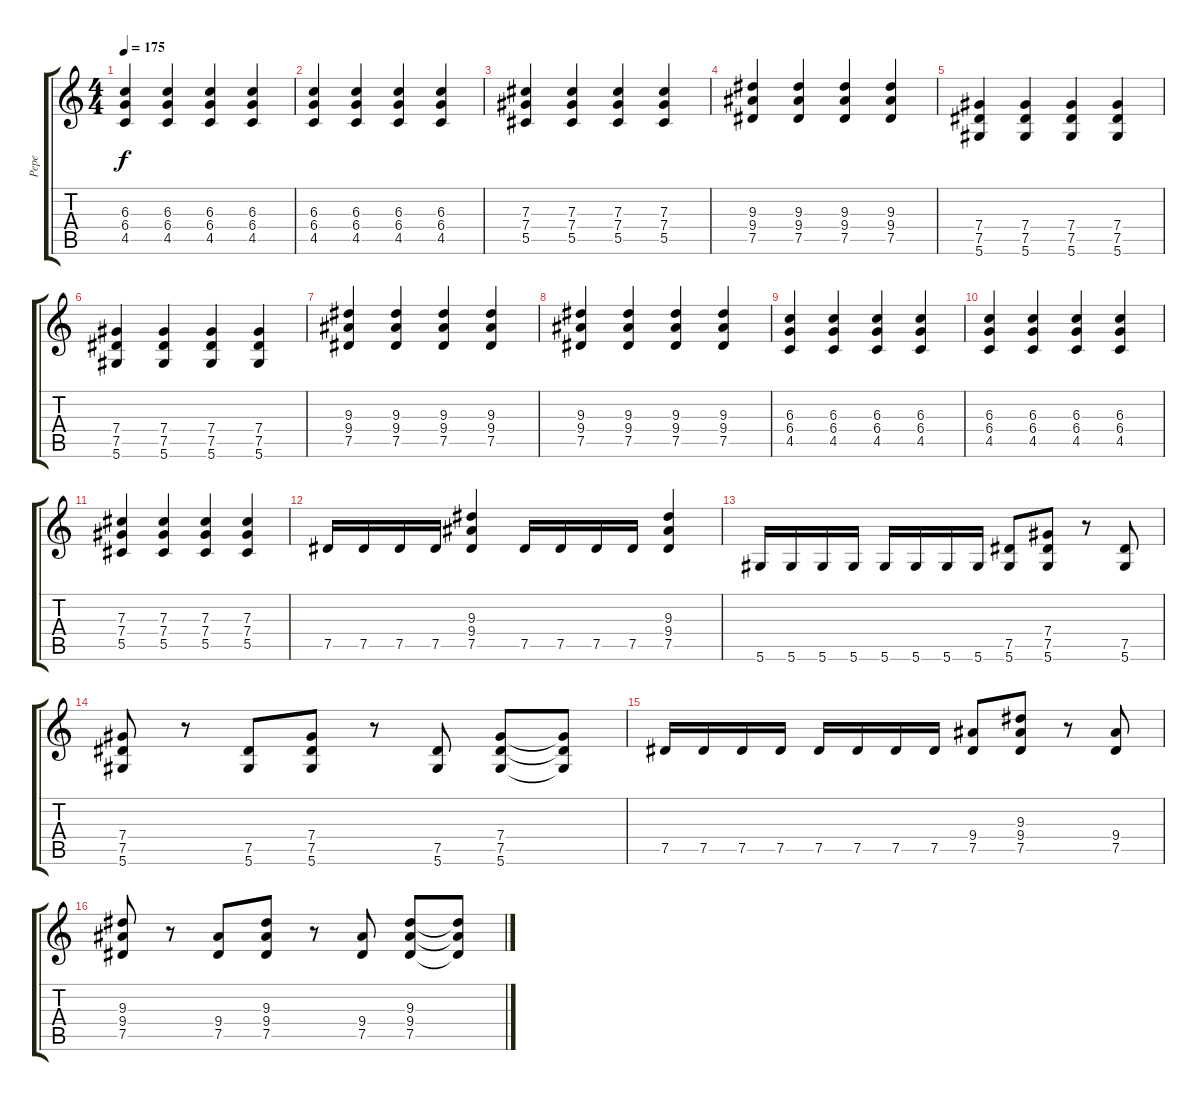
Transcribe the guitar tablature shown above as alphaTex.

\track ("Pepe" "Pepe") {instrument distortionguitar}
\staff {score tabs}
\tuning (Eb4 Bb3 Gb3 Db3 Ab2 Eb2) {hide}
\ts (4 4)
\tempo 175
\clef g2
\ks c
(6.3 6.4 4.5).4{dy f} (6.3 6.4 4.5).4 (6.3 6.4 4.5).4 (6.3 6.4 4.5).4 |
(6.3 6.4 4.5).4 (6.3 6.4 4.5).4 (6.3 6.4 4.5).4 (6.3 6.4 4.5).4 |
(7.3 7.4 5.5).4 (7.3 7.4 5.5).4 (7.3 7.4 5.5).4 (7.3 7.4 5.5).4 |
(9.3 9.4 7.5).4 (9.3 9.4 7.5).4 (9.3 9.4 7.5).4 (9.3 9.4 7.5).4 |
(7.4 7.5 5.6).4 (7.4 7.5 5.6).4 (7.4 7.5 5.6).4 (7.4 7.5 5.6).4 |
(7.4 7.5 5.6).4 (7.4 7.5 5.6).4 (7.4 7.5 5.6).4 (7.4 7.5 5.6).4 |
(9.3 9.4 7.5).4 (9.3 9.4 7.5).4 (9.3 9.4 7.5).4 (9.3 9.4 7.5).4 |
(9.3 9.4 7.5).4 (9.3 9.4 7.5).4 (9.3 9.4 7.5).4 (9.3 9.4 7.5).4 |
(6.3 6.4 4.5).4 (6.3 6.4 4.5).4 (6.3 6.4 4.5).4 (6.3 6.4 4.5).4 |
(6.3 6.4 4.5).4 (6.3 6.4 4.5).4 (6.3 6.4 4.5).4 (6.3 6.4 4.5).4 |
(7.3 7.4 5.5).4 (7.3 7.4 5.5).4 (7.3 7.4 5.5).4 (7.3 7.4 5.5).4 |
7.5.16 7.5.16 7.5.16 7.5.16 (9.3 9.4 7.5).4 7.5.16 7.5.16 7.5.16 7.5.16 (9.3 9.4 7.5).4 |
5.6.16 5.6.16 5.6.16 5.6.16 5.6.16 5.6.16 5.6.16 5.6.16 (7.5 5.6).8 (7.4 7.5 5.6).8 r.8 (7.5 5.6).8 |
(7.4 7.5 5.6).8 r.8 (7.5 5.6).8 (7.4 7.5 5.6).8 r.8 (7.5 5.6).8 (7.4 7.5 5.6).8 (7.4{t} 7.5{t} 5.6{t}).8 |
7.5.16 7.5.16 7.5.16 7.5.16 7.5.16 7.5.16 7.5.16 7.5.16 (9.4 7.5).8 (9.3 9.4 7.5).8 r.8 (9.4 7.5).8 |
(9.3 9.4 7.5).8 r.8 (9.4 7.5).8 (9.3 9.4 7.5).8 r.8 (9.4 7.5).8 (9.3 9.4 7.5).8 (9.3{t} 9.4{t} 7.5{t}).8
